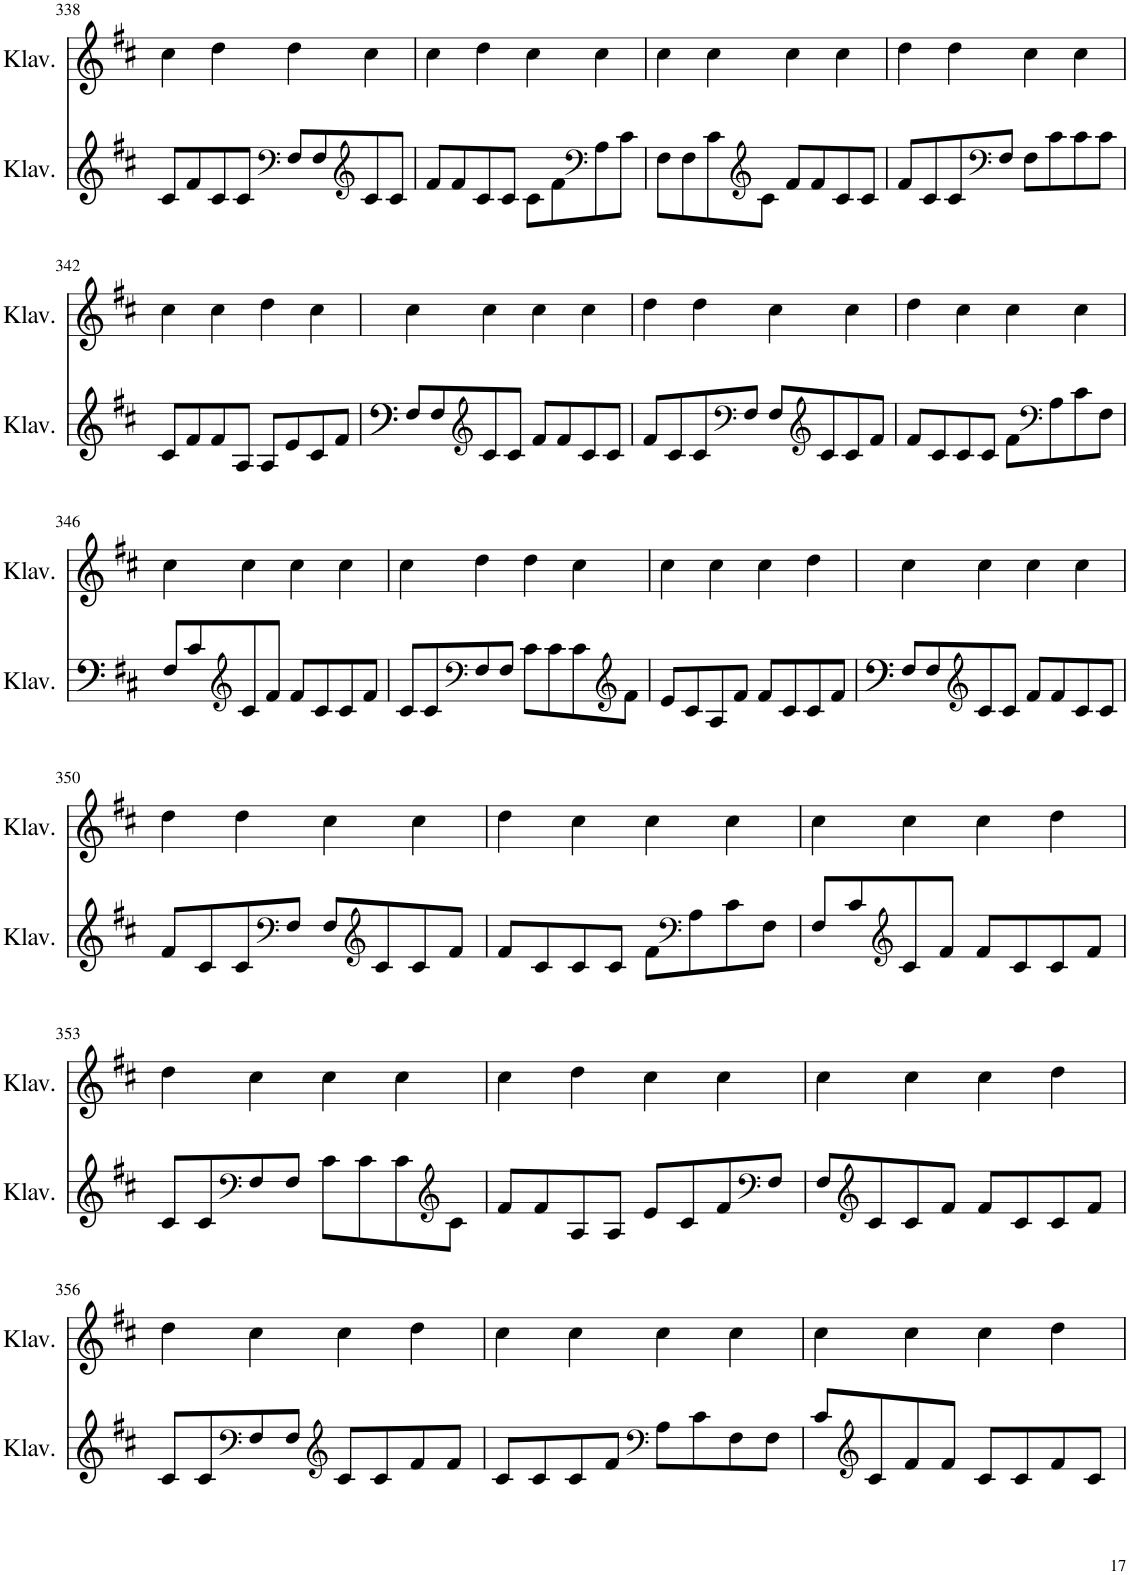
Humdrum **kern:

**kern	**kern
*part2	*part1
*staff2	*staff1
*I"Klavier	*I"Klavier
*I'Klav.	*I'Klav.
!!LO:PB:g=z
*clefG2	*clefG2
*k[f#c#]	*k[f#c#]
*M4/4	*M4/4
=338	=338
8c#/L	4cc#\
8f#/	.
8c#/	4dd\
8c#/J	.
*clefF4	*
8F#/L	4dd\
8F#/	.
*clefG2	*
8c#/	4cc#\
8c#/J	.
=339	=339
8f#/L	4cc#\
8f#/	.
8c#/	4dd\
8c#/J	.
8c#\L	4cc#\
8f#\	.
*clefF4	*
8A\	4cc#\
8c#\J	.
=340	=340
8F#\L	4cc#\
8F#\	.
8c#\	4cc#\
*clefG2	*
8c#\J	.
8f#/L	4cc#\
8f#/	.
8c#/	4cc#\
8c#/J	.
=341	=341
8f#/L	4dd\
8c#/	.
8c#/	4dd\
*clefF4	*
8F#/J	.
8F#\L	4cc#\
8c#\	.
8c#\	4cc#\
8c#\J	.
!!LO:LB:g=z
=342	=342
8c#/L	4cc#\
8f#/	.
8f#/	4cc#\
8A/J	.
8A/L	4dd\
8e/	.
8c#/	4cc#\
8f#/J	.
=343	=343
8F#/L	4cc#\
8F#/	.
*clefG2	*
8c#/	4cc#\
8c#/J	.
8f#/L	4cc#\
8f#/	.
8c#/	4cc#\
8c#/J	.
=344	=344
8f#/L	4dd\
8c#/	.
8c#/	4dd\
*clefF4	*
8F#/J	.
8F#/L	4cc#\
*clefG2	*
8c#/	.
8c#/	4cc#\
8f#/J	.
=345	=345
8f#/L	4dd\
8c#/	.
8c#/	4cc#\
8c#/J	.
8f#\L	4cc#\
*clefF4	*
8A\	.
8c#\	4cc#\
8F#\J	.
!!LO:LB:g=z
=346	=346
8F#/L	4cc#\
8c#/	.
*clefG2	*
8c#/	4cc#\
8f#/J	.
8f#/L	4cc#\
8c#/	.
8c#/	4cc#\
8f#/J	.
=347	=347
8c#/L	4cc#\
8c#/	.
*clefF4	*
8F#/	4dd\
8F#/J	.
8c#\L	4dd\
8c#\	.
8c#\	4cc#\
*clefG2	*
8f#\J	.
=348	=348
8e/L	4cc#\
8c#/	.
8A/	4cc#\
8f#/J	.
8f#/L	4cc#\
8c#/	.
8c#/	4dd\
8f#/J	.
=349	=349
8F#/L	4cc#\
8F#/	.
*clefG2	*
8c#/	4cc#\
8c#/J	.
8f#/L	4cc#\
8f#/	.
8c#/	4cc#\
8c#/J	.
!!LO:LB:g=z
=350	=350
8f#/L	4dd\
8c#/	.
8c#/	4dd\
*clefF4	*
8F#/J	.
8F#/L	4cc#\
*clefG2	*
8c#/	.
8c#/	4cc#\
8f#/J	.
=351	=351
8f#/L	4dd\
8c#/	.
8c#/	4cc#\
8c#/J	.
8f#\L	4cc#\
*clefF4	*
8A\	.
8c#\	4cc#\
8F#\J	.
=352	=352
8F#/L	4cc#\
8c#/	.
*clefG2	*
8c#/	4cc#\
8f#/J	.
8f#/L	4cc#\
8c#/	.
8c#/	4dd\
8f#/J	.
!!LO:LB:g=z
=353	=353
8c#/L	4dd\
8c#/	.
*clefF4	*
8F#/	4cc#\
8F#/J	.
8c#\L	4cc#\
8c#\	.
8c#\	4cc#\
*clefG2	*
8c#\J	.
=354	=354
8f#/L	4cc#\
8f#/	.
8A/	4dd\
8A/J	.
8e/L	4cc#\
8c#/	.
8f#/	4cc#\
*clefF4	*
8F#/J	.
=355	=355
8F#/L	4cc#\
*clefG2	*
8c#/	.
8c#/	4cc#\
8f#/J	.
8f#/L	4cc#\
8c#/	.
8c#/	4dd\
8f#/J	.
!!LO:LB:g=z
=356	=356
8c#/L	4dd\
8c#/	.
*clefF4	*
8F#/	4cc#\
8F#/J	.
*clefG2	*
8c#/L	4cc#\
8c#/	.
8f#/	4dd\
8f#/J	.
=357	=357
8c#/L	4cc#\
8c#/	.
8c#/	4cc#\
8f#/J	.
*clefF4	*
8A\L	4cc#\
8c#\	.
8F#\	4cc#\
8F#\J	.
=358	=358
8c#/L	4cc#\
*clefG2	*
8c#/	.
8f#/	4cc#\
8f#/J	.
8c#/L	4cc#\
8c#/	.
8f#/	4dd\
8c#/J	.
=	=
*-	*-
